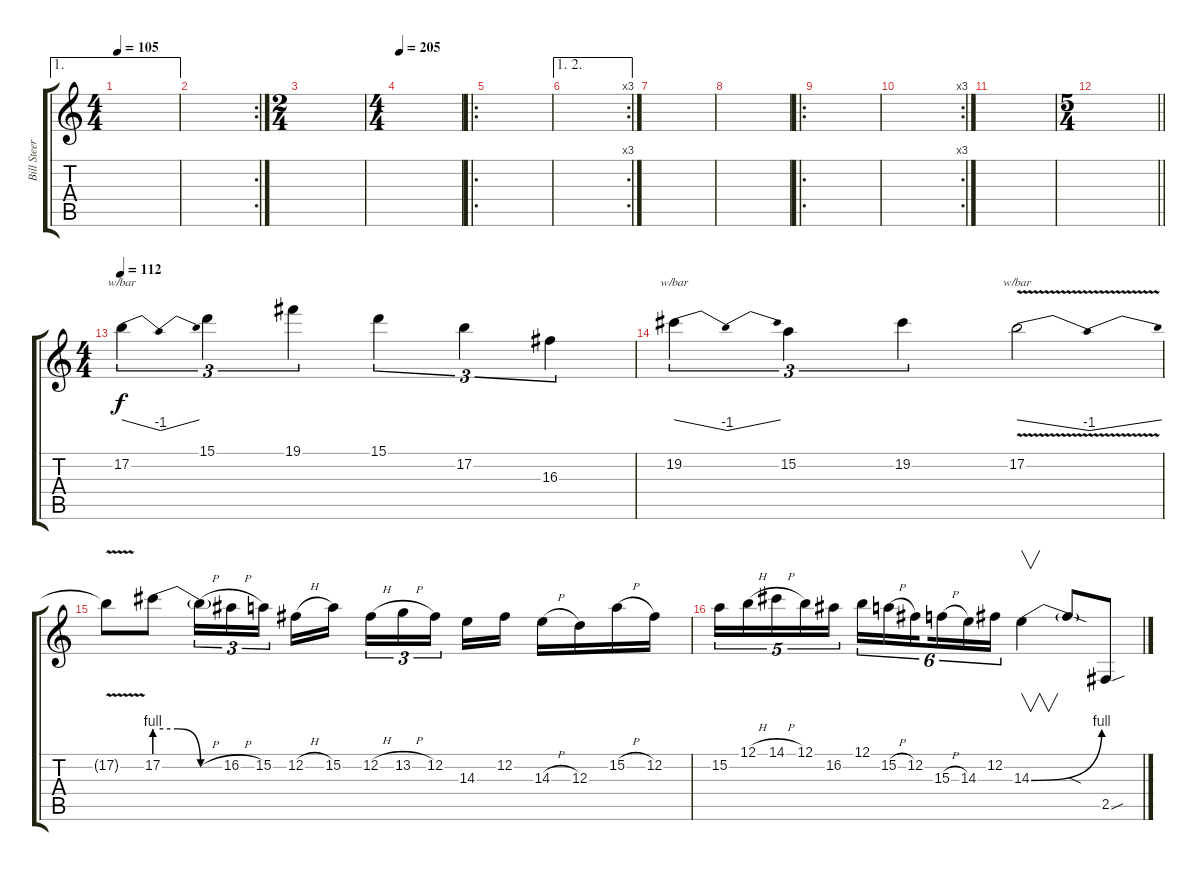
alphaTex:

\track ("Bill Steer (Lead)" "Bill Steer") {instrument distortionguitar}
\staff {score tabs}
\tuning (B3 Gb3 D3 A2 E2 B1) {hide}
\ae 1
\ts (4 4)
\tempo 105
\clef g2
\ks c
|
\rc 2
|
\ts (2 4)
|
\ts (4 4)
\tempo 205
|
\ro
|
\ae (1 2)
\rc 3
|
|
|
\ro
|
\rc 3
|
|
\ts (5 4)
\barLineRight lightlight
|
\ts (4 4)
\tempo 112
17.2.4{tu (3 2) tbe (dip default 0 0 30 -4 60 0)} 15.1.4{tu (3 2)} 19.1.4{tu (3 2)} 15.1.4{tu (3 2)} 17.2.4{tu (3 2)} 16.3.4{tu (3 2)} |
19.2.4{tu (3 2) tbe (dip default 0 0 30 -4 60 0)} 15.2.4{tu (3 2)} 19.2.4{tu (3 2)} 17.2{v}.2{tbe (dip default 0 0 30 -4 60 0)} |
17.2{t}.8 17.2{be (custom 0 4 20 4 40 0 60 0)}.8 17.2{h t}.16{tu (3 2)} 16.2{h}.16{tu (3 2)} 15.2.16{tu (3 2) beam splitsecondary} 12.2{h}.16 15.2.16 12.2{h}.16{tu (3 2)} 13.2{h}.16{tu (3 2)} 12.2.16{tu (3 2) beam splitsecondary} 14.3.16 12.2.16 14.3{h}.16 12.3.16 15.2{h}.16 12.2.16 |
15.2.16{tu (5 4)} 12.1{h}.16{tu (5 4)} 14.1{h}.16{tu (5 4)} 12.1.16{tu (5 4)} 16.2.16{tu (5 4)} 12.1.16{tu (6 4)} 15.2{h}.16{tu (6 4)} 12.2.16{tu (6 4) beam splitsecondary} 15.3{h}.16{tu (6 4)} 14.3.16{tu (6 4)} 12.2.16{tu (6 4)} 14.3{be (bend 0 0 60 4)}.4{v} 14.3{sod t}.8 2.5{sou}.8
